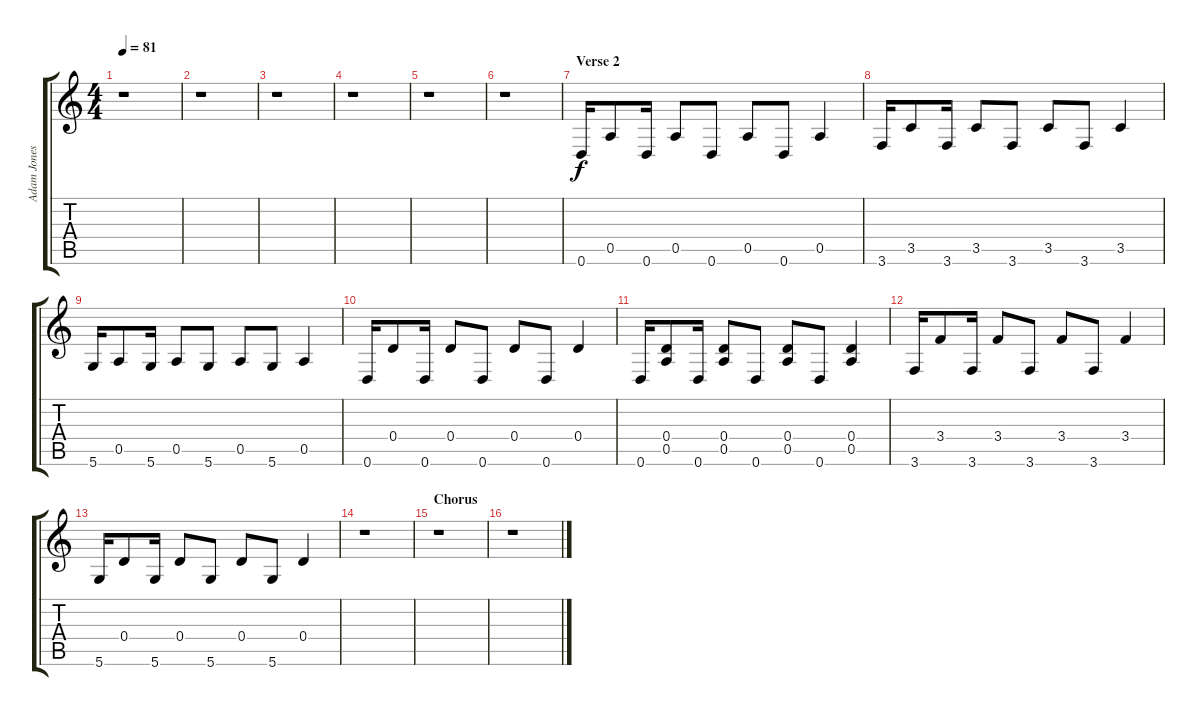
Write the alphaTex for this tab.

\track ("Adam Jones" "Adam Jones") {instrument electricguitarjazz}
\staff {score tabs}
\tuning (E4 B3 G3 D3 A2 D2) {hide}
\ts (4 4)
\tempo 81
\clef g2
\ks c
r.1{dy p} |
r.1 |
r.1 |
r.1 |
r.1 |
r.1 |
\section ("" "Verse 2")
0.6.16{dy f instrument electricguitarclean} 0.5.8 0.6.16 0.5.8 0.6.8 0.5.8 0.6.8 0.5.4 |
3.6.16 3.5.8 3.6.16 3.5.8 3.6.8 3.5.8 3.6.8 3.5.4 |
5.6.16 0.5.8 5.6.16 0.5.8 5.6.8 0.5.8 5.6.8 0.5.4 |
0.6.16 0.4.8 0.6.16 0.4.8 0.6.8 0.4.8 0.6.8 0.4.4 |
0.6.16 (0.4 0.5).8 0.6.16 (0.4 0.5).8 0.6.8 (0.4 0.5).8 0.6.8 (0.4 0.5).4 |
3.6.16 3.4.8 3.6.16 3.4.8 3.6.8 3.4.8 3.6.8 3.4.4 |
5.6.16 0.4.8 5.6.16 0.4.8 5.6.8 0.4.8 5.6.8 0.4.4 |
r.1 |
\section ("" "Chorus")
r.1 |
r.1
